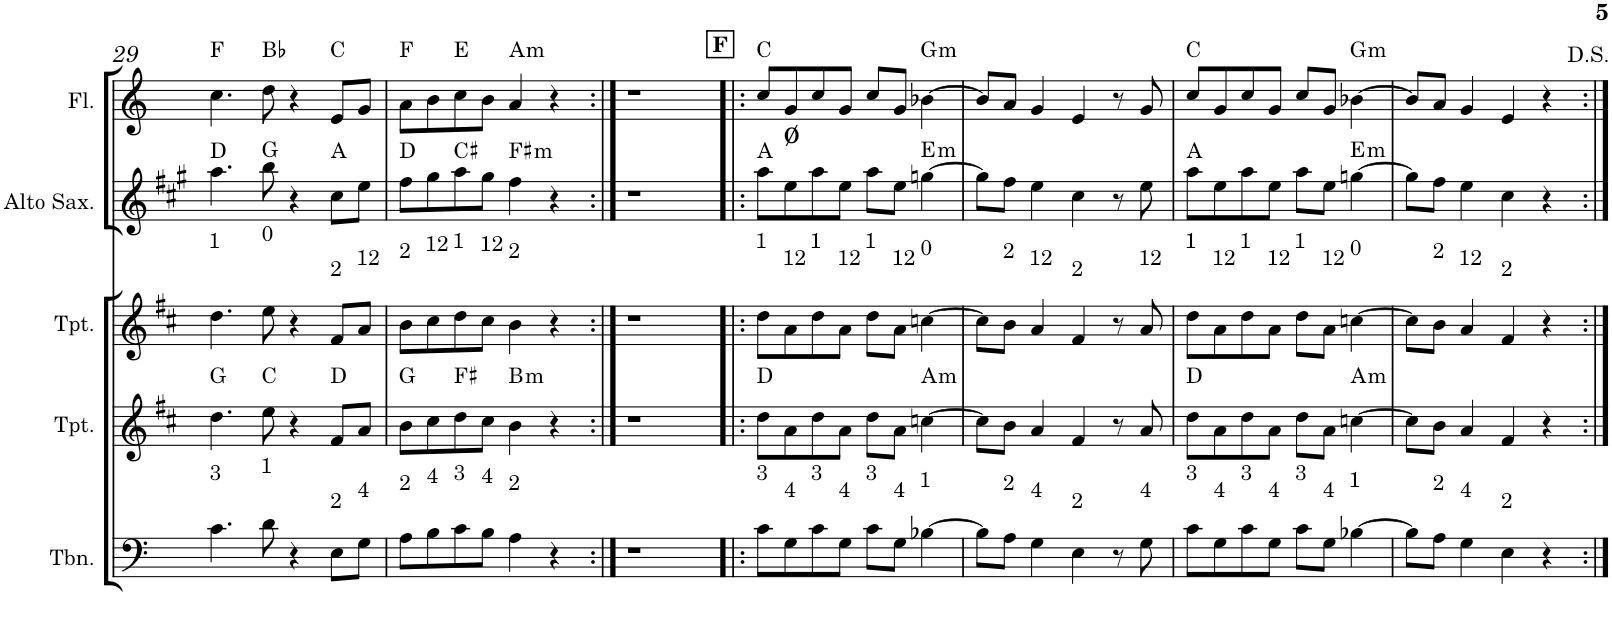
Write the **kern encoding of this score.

**kern	**kern	**harte	**kern	**kern	**harte	**kern	**harte
*part5	*part4	*part4	*part3	*part2	*part2	*part1	*part1
*staff5	*staff4	*	*staff3	*staff2	*	*staff1	*
*I"C clavF	*I"Bb	*	*I"Bb - Pirata	*I"Eb	*	*I"C clavG	*
!!LO:PB:g=z
*clefF4	*clefG2	*	*clefG2	*clefG2	*	*clefG2	*
*	*Trd1c2	*	*Trd1c2	*Trd5c9	*	*	*
*k[]	*k[f#c#]	*	*k[f#c#]	*k[f#c#g#]	*	*k[]	*
*M4/4	*M4/4	*	*M4/4	*M4/4	*	*M4/4	*
=29	=29	=29	=29	=29	=29	=29	=29
!	!	!	!LO:TX:a:t=1	!	!	!	!
!LO:TX:a:t=3	!	!	!	!	!	!	!
4.c\	4.dd\	G:maj	4.dd\	4.aa\	D:maj	4.cc\	F:maj
!	!	!	!LO:TX:a:t=0	!	!	!	!
!LO:TX:a:t=1	!	!	!	!	!	!	!
8d\	8ee\	C:maj	8ee\	8bb\	G:maj	8dd\	Bb:maj
4r	4r	.	4r	4r	.	4r	.
!	!	!	!LO:TX:a:t=2	!	!	!	!
!LO:TX:a:t=2	!	!	!	!	!	!	!
8E\L	8f#/L	D:maj	8f#/L	8cc#\L	A:maj	8e/L	C:maj
!	!	!	!LO:TX:a:t=12	!	!	!	!
!LO:TX:a:t=4	!	!	!	!	!	!	!
8G\J	8a/J	.	8a/J	8ee\J	.	8g/J	.
=30	=30	=30	=30	=30	=30	=30	=30
!	!	!	!LO:TX:a:t=2	!	!	!	!
!LO:TX:a:t=2	!	!	!	!	!	!	!
8A\L	8b\L	G:maj	8b\L	8ff#\L	D:maj	8a\L	F:maj
!	!	!	!LO:TX:a:t=12	!	!	!	!
!LO:TX:a:t=4	!	!	!	!	!	!	!
8B\	8cc#\	.	8cc#\	8gg#\	.	8b\	.
!	!	!	!LO:TX:a:t=1	!	!	!	!
!LO:TX:a:t=3	!	!	!	!	!	!	!
8c\	8dd\	F#:maj	8dd\	8aa\	C#:maj	8cc\	E:maj
!	!	!	!LO:TX:a:t=12	!	!	!	!
!LO:TX:a:t=4	!	!	!	!	!	!	!
8B\J	8cc#\J	.	8cc#\J	8gg#\J	.	8b\J	.
!	!	!	!LO:TX:a:t=2	!	!	!	!
!LO:TX:a:t=2	!	!LO:H:kt=m	!	!	!LO:H:kt=m	!	!LO:H:kt=m
4A\	4b\	B:min	4b\	4ff#\	F#:min	4a/	A:min
4r	4r	.	4r	4r	.	4r	.
=31:|!	=31:|!	=31:|!	=31:|!	=31:|!	=31:|!	=31:|!	=31:|!
1r	1r	.	1r	1r	.	1r	.
!!LO:REH:place=s1:a:B:cj:t=F
=32!|:	=32!|:	=32!|:	=32!|:	=32!|:	=32!|:	=32!|:	=32!|:
!	!	!	!LO:TX:a:t=1	!	!	!	!
!LO:TX:a:t=3	!	!	!	!	!	!	!
8c\L	8dd\L	D:maj	8dd\L	8aa\L	A:maj	8cc/L	C:maj
!	!	!	!	!	!	!LO:TX:b:t=ø	!
!	!	!	!LO:TX:a:t=12	!	!	!	!
!LO:TX:a:t=4	!	!	!	!	!	!	!
8G\	8a\	.	8a\	8ee\	.	8g/	.
!	!	!	!LO:TX:a:t=1	!	!	!	!
!LO:TX:a:t=3	!	!	!	!	!	!	!
8c\	8dd\	.	8dd\	8aa\	.	8cc/	.
!	!	!	!LO:TX:a:t=12	!	!	!	!
!LO:TX:a:t=4	!	!	!	!	!	!	!
8G\J	8a\J	.	8a\J	8ee\J	.	8g/J	.
!	!	!	!LO:TX:a:t=1	!	!	!	!
!LO:TX:a:t=3	!	!	!	!	!	!	!
8c\L	8dd\L	.	8dd\L	8aa\L	.	8cc/L	.
!	!	!	!LO:TX:a:t=12	!	!	!	!
!LO:TX:a:t=4	!	!	!	!	!	!	!
8G\J	8a\J	.	8a\J	8ee\J	.	8g/J	.
!	!	!	!LO:TX:a:t=0	!	!	!	!
!LO:TX:a:t=1	!	!LO:H:kt=m	!	!	!LO:H:kt=m	!	!LO:H:kt=m
[>4B-X\	[>4ccn\	A:min	[>4ccn\	[>4ggn\	E:min	[>4b-X\	G:min
=33	=33	=33	=33	=33	=33	=33	=33
8B-\L]	8cc\L]	.	8cc\L]	8gg\L]	.	8b-/L]	.
!	!	!	!LO:TX:a:t=2	!	!	!	!
!LO:TX:a:t=2	!	!	!	!	!	!	!
8A\J	8b\J	.	8b\J	8ff#\J	.	8a/J	.
!	!	!	!LO:TX:a:t=12	!	!	!	!
!LO:TX:a:t=4	!	!	!	!	!	!	!
4G\	4a/	.	4a/	4ee\	.	4g/	.
!	!	!	!LO:TX:a:t=2	!	!	!	!
!LO:TX:a:t=2	!	!	!	!	!	!	!
4E\	4f#/	.	4f#/	4cc#\	.	4e/	.
8r	8r	.	8r	8r	.	8r	.
!	!	!	!LO:TX:a:t=12	!	!	!	!
!LO:TX:a:t=4	!	!	!	!	!	!	!
8G\	8a/	.	8a/	8ee\	.	8g/	.
=34	=34	=34	=34	=34	=34	=34	=34
!	!	!	!LO:TX:a:t=1	!	!	!	!
!LO:TX:a:t=3	!	!	!	!	!	!	!
8c\L	8dd\L	D:maj	8dd\L	8aa\L	A:maj	8cc/L	C:maj
!	!	!	!LO:TX:a:t=12	!	!	!	!
!LO:TX:a:t=4	!	!	!	!	!	!	!
8G\	8a\	.	8a\	8ee\	.	8g/	.
!	!	!	!LO:TX:a:t=1	!	!	!	!
!LO:TX:a:t=3	!	!	!	!	!	!	!
8c\	8dd\	.	8dd\	8aa\	.	8cc/	.
!	!	!	!LO:TX:a:t=12	!	!	!	!
!LO:TX:a:t=4	!	!	!	!	!	!	!
8G\J	8a\J	.	8a\J	8ee\J	.	8g/J	.
!	!	!	!LO:TX:a:t=1	!	!	!	!
!LO:TX:a:t=3	!	!	!	!	!	!	!
8c\L	8dd\L	.	8dd\L	8aa\L	.	8cc/L	.
!	!	!	!LO:TX:a:t=12	!	!	!	!
!LO:TX:a:t=4	!	!	!	!	!	!	!
8G\J	8a\J	.	8a\J	8ee\J	.	8g/J	.
!	!	!	!LO:TX:a:t=0	!	!	!	!
!LO:TX:a:t=1	!	!LO:H:kt=m	!	!	!LO:H:kt=m	!	!LO:H:kt=m
[>4B-X\	[>4ccn\	A:min	[>4ccn\	[>4ggn\	E:min	[>4b-X\	G:min
=35	=35	=35	=35	=35	=35	=35	=35
8B-\L]	8cc\L]	.	8cc\L]	8gg\L]	.	8b-/L]	.
!	!	!	!LO:TX:a:t=2	!	!	!	!
!LO:TX:a:t=2	!	!	!	!	!	!	!
8A\J	8b\J	.	8b\J	8ff#\J	.	8a/J	.
!	!	!	!LO:TX:a:t=12	!	!	!	!
!LO:TX:a:t=4	!	!	!	!	!	!	!
4G\	4a/	.	4a/	4ee\	.	4g/	.
!	!	!	!LO:TX:a:t=2	!	!	!	!
!LO:TX:a:t=2	!	!	!	!	!	!	!
4E\	4f#/	.	4f#/	4cc#\	.	4e/	.
4r	4r	.	4r	4r	.	4r	.
=:|!	=:|!	=:|!	=:|!	=:|!	=:|!	=:|!	=:|!
*-	*-	*-	*-	*-	*-	*-	*-
